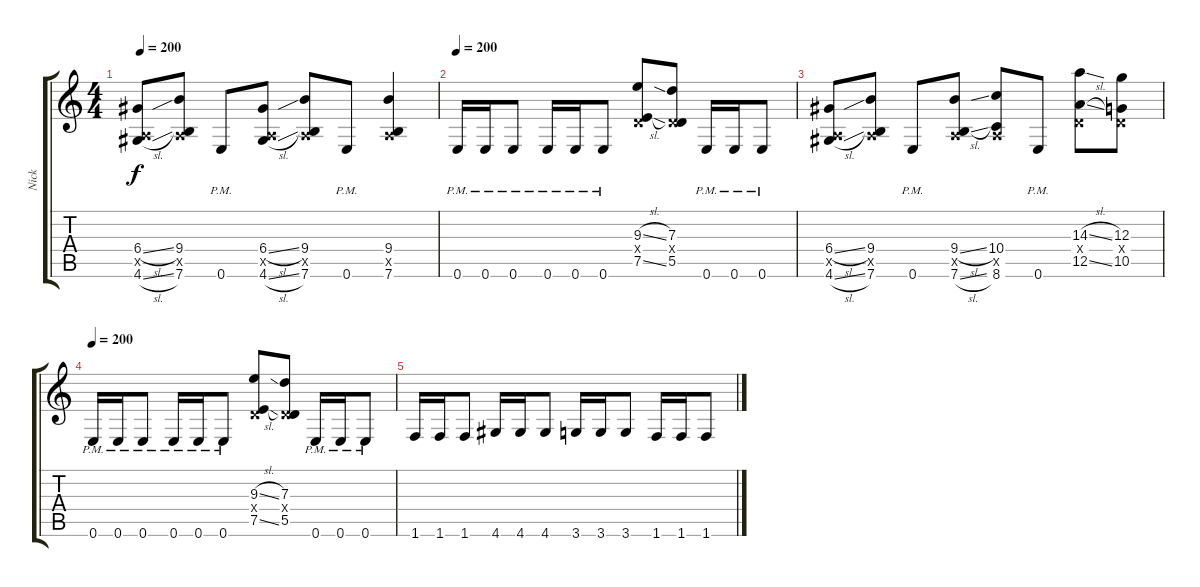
\track ("Nick" "Nick") {instrument distortionguitar}
\staff {score tabs}
\tuning (E4 B3 G3 D3 A2 E2) {hide}
\ts (4 4)
\tempo 200
\clef g2
\ks c
(6.4{sl} 0.5{x} 4.6{sl}).8{dy f} (9.4 0.5{x} 7.6).8 0.6{pm}.8 (6.4{sl} 0.5{x} 4.6{sl}).8 (9.4 0.5{x} 7.6).8 0.6{pm}.8 (9.4 0.5{x} 7.6).4 |
\tempo 200
0.6{pm}.16 0.6{pm}.16 0.6{pm}.8 0.6{pm}.16 0.6{pm}.16 0.6{pm}.8 (9.3{sl} 0.4{x} 7.5{sl}).8 (7.3 0.4{x} 5.5).8 0.6{pm}.16 0.6{pm}.16 0.6{pm}.8 |
(6.4{sl} 0.5{x} 4.6{sl}).8 (9.4 0.5{x} 7.6).8 0.6{pm}.8 (9.4{sl} 0.5{x} 7.6{sl}).8 (10.4 0.5{x} 8.6).8 0.6{pm}.8 (14.3{sl} 0.4{x} 12.5{sl}).8 (12.3 0.4{x} 10.5).8 |
\tempo 200
0.6{pm}.16 0.6{pm}.16 0.6{pm}.8 0.6{pm}.16 0.6{pm}.16 0.6{pm}.8 (9.3{sl} 0.4{x} 7.5{sl}).8 (7.3 0.4{x} 5.5).8 0.6{pm}.16 0.6{pm}.16 0.6{pm}.8 |
1.6.16 1.6.16 1.6.8 4.6.16 4.6.16 4.6.8 3.6.16 3.6.16 3.6.8 1.6.16 1.6.16 1.6.8
